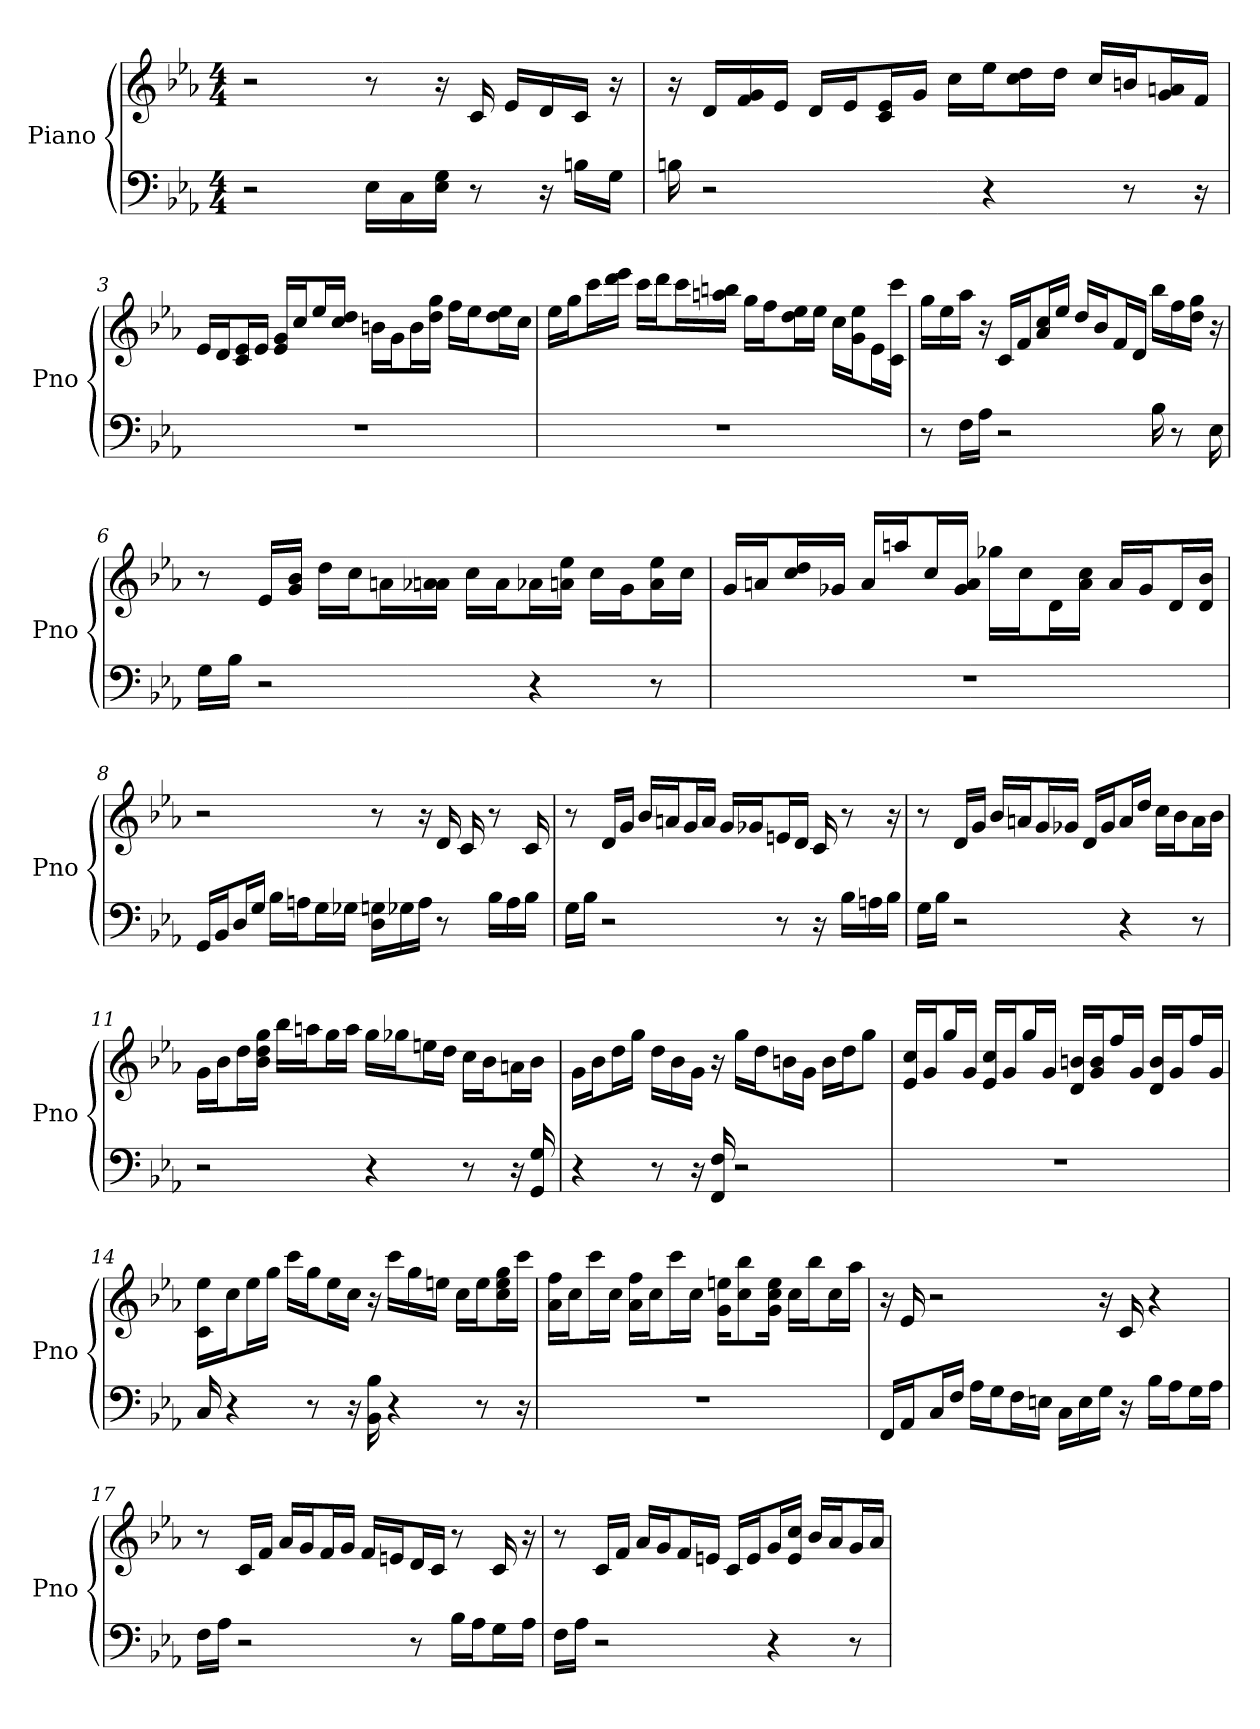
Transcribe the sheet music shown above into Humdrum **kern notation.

**kern	**kern
*part1	*part1
*staff2	*staff1
*I"Piano	*
*I'Pno	*
*clefF4	*clefG2
*k[b-e-a-]	*k[b-e-a-]
*E-:	*E-:
*M4/4	*M4/4
*MM94	*MM94
=1	=1
2r	2r
16E-\LL	8r
16C\	.
16E-\ 16G\JJ	16r
8r	16c
.	16e-/LL
16r	16d/
16B\LL	16c/JJ
16G\JJ	16r
=2	=2
16B	16r
2r	16d/LL
.	16g/ 16f/
.	16e-/JJ
.	16d/LL
.	16e-/J
.	16c/ 16e-/L
.	16g/JJ
.	16cc\LL
4r	16ee-\J
.	16dd\ 16cc\L
.	16dd\JJ
.	16cc/LL
8r	16b/J
.	16a/ 16g/L
16r	16f/JJ
=3	=3
1r	16e-/LL
.	16d/J
.	16e-/ 16c/L
.	16e-/JJ
.	16g/ 16e-/LL
.	16cc/J
.	16ee-/L
.	16dd/ 16cc/JJ
.	16b\LL
.	16g\J
.	16b\L
.	16dd\ 16gg\JJ
.	16ff\LL
.	16ee-\J
.	16dd\ 16ee-\L
.	16cc\JJ
=4	=4
1r	16ee-\LL
.	16gg\J
.	16ccc\L
.	16eee-\ 16ddd\JJ
.	16ccc\LL
.	16ddd\J
.	16ccc\L
.	16bb\ 16aa\JJ
.	16gg\LL
.	16ff\J
.	16ee-\ 16dd\L
.	16ee-\JJ
.	16cc\LL
.	16g\ 16ee-\J
.	16e-\L
.	16c\ 16ccc\JJ
=5	=5
8r	16gg\LL
.	16ee-\
16F\LL	16aa-\JJ
16A-\JJ	16r
2r	16c/LL
.	16f/J
.	16a-/ 16cc/L
.	16ee-/JJ
.	16dd/LL
.	16b-/J
.	16f/L
.	16d/JJ
16B-	16bb-\LL
8r	16ff\
.	16dd\ 16gg\JJ
16E-	16r
=6	=6
16G\LL	8r
16B-\JJ	.
2r	16e-/LL
.	16g/ 16b-/JJ
.	16dd\LL
.	16cc\J
.	16a\L
.	16a-\ 16a\JJ
.	16cc\LL
.	16a\J
4r	16a-\L
.	16a\ 16ee-\JJ
.	16cc\LL
.	16g\J
8r	16a\ 16ee-\L
.	16cc\JJ
=7	=7
1r	16g/LL
.	16a/J
.	16dd/ 16cc/L
.	16g-/JJ
.	16a/LL
.	16aa/J
.	16cc/L
.	16g-/ 16a/JJ
.	16gg-\LL
.	16cc\J
.	16d\L
.	16a\ 16cc\JJ
.	16a/LL
.	16g-/J
.	16d/L
.	16d/ 16b-/JJ
=8	=8
16GG/LL	2r
16BB-/J	.
16D/L	.
16G/JJ	.
16B-\LL	.
16A\J	.
16G\L	.
16G-\JJ	.
16G\ 16D\LL	8r
16G-\	.
16A\JJ	16r
8r	16d
.	16c
16B-\LL	8r
16A\	.
16B-\JJ	16c
=9	=9
16G\LL	8r
16B-\JJ	.
2r	16d/LL
.	16g/JJ
.	16b-/LL
.	16a/J
.	16g/L
.	16a/JJ
.	16g/LL
.	16g-/J
8r	16e/L
.	16d/JJ
16r	16c
16B-\LL	8r
16A\	.
16B-\JJ	16r
=10	=10
16G\LL	8r
16B-\JJ	.
2r	16d/LL
.	16g/JJ
.	16b-/LL
.	16a/J
.	16g/L
.	16g-/JJ
.	16d/LL
.	16g-/J
4r	16a/L
.	16dd/JJ
.	16cc\LL
.	16b-\J
8r	16a\L
.	16b-\JJ
=11	=11
2r	16g\LL
.	16b-\J
.	16dd\L
.	16gg\ 16b-\ 16dd\JJ
.	16bb-\LL
.	16aa\J
.	16gg\L
.	16aa\JJ
4r	16gg\LL
.	16gg-\J
.	16ee\L
.	16dd\JJ
8r	16cc\LL
.	16b-\J
16r	16a\L
16G 16GG	16b-\JJ
=12	=12
4r	16g\LL
.	16b-\J
.	16dd\L
.	16gg\JJ
8r	16dd\LL
.	16b-\
16r	16g\JJ
16FF 16F	16r
2r	16gg\LL
.	16dd\J
.	16b\L
.	16g\JJ
.	16b\LL
.	16dd\J
.	8gg\J
=13	=13
1r	16e-/ 16cc/LL
.	16g/J
.	16gg/L
.	16g/JJ
.	16cc/ 16e-/LL
.	16g/J
.	16gg/L
.	16g/JJ
.	16d/ 16b/LL
.	16g/ 16b/J
.	16ff/L
.	16g/JJ
.	16d/ 16b/LL
.	16g/J
.	16ff/L
.	16g/JJ
=14	=14
16C	16ee-\ 16c\LL
4r	16cc\J
.	16ee-\L
.	16gg\JJ
.	16ccc\LL
8r	16gg\J
.	16ee-\L
16r	16cc\JJ
16BB- 16B-	16r
4r	16ccc\LL
.	16gg\
.	16ee\JJ
.	16cc\LL
8r	16ee\J
.	16gg\ 16cc\ 16ee\L
16r	16ccc\JJ
=15	=15
1r	16a-\ 16ff\LL
.	16cc\J
.	16ccc\L
.	16cc\JJ
.	16ff\ 16a-\LL
.	16cc\J
.	16ccc\L
.	16cc\JJ
.	16g\ 16ee\KL
.	8cc\ 8bb-\
.	16cc\ 16g\ 16ee\Jk
.	16cc\LL
.	16bb-\J
.	16cc\L
.	16aa-\JJ
=16	=16
16FF/LL	16r
16AA-/J	16e-
16C/L	2r
16F/JJ	.
16A-\LL	.
16G\J	.
16F\L	.
16E\JJ	.
16C\LL	.
16E\	.
16G\JJ	16r
16r	16c
16B-\LL	4r
16A-\J	.
16G\L	.
16A-\JJ	.
=17	=17
16F\LL	8r
16A-\JJ	.
2r	16c/LL
.	16f/JJ
.	16a-/LL
.	16g/J
.	16f/L
.	16g/JJ
.	16f/LL
.	16e/J
8r	16d/L
.	16c/JJ
16B-\LL	8r
16A-\J	.
16G\L	16c
16A-\JJ	16r
=18	=18
16F\LL	8r
16A-\JJ	.
2r	16c/LL
.	16f/JJ
.	16a-/LL
.	16g/J
.	16f/L
.	16e/JJ
.	16c/LL
.	16e/J
4r	16g/L
.	16cc/ 16e/JJ
.	16b-/LL
.	16a-/J
8r	16g/L
.	16a-/JJ
=	=
*-	*-
